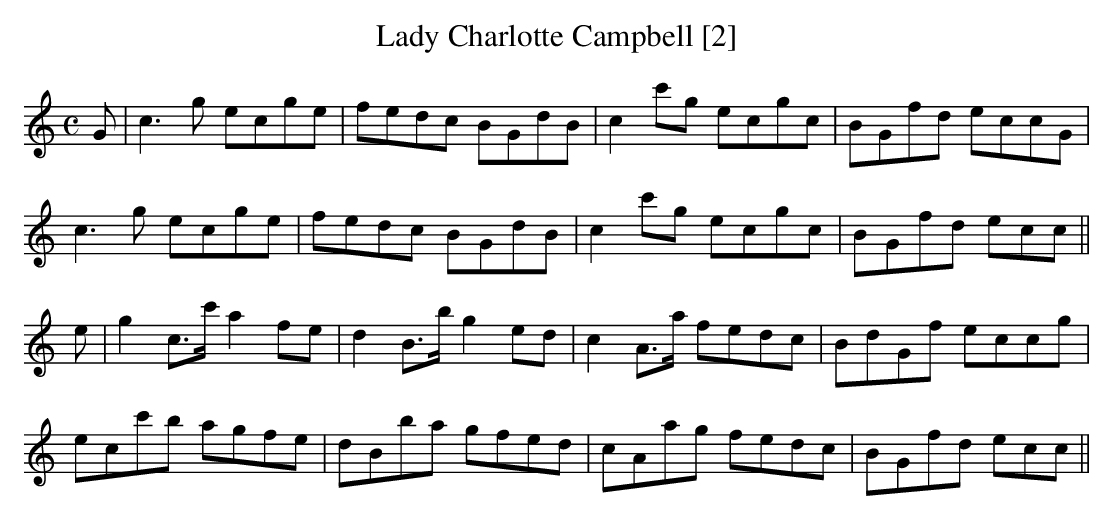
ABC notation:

X:1
T:Lady Charlotte Campbell [2]
M:C
L:1/8
K:C
G | c3g ecge | fedc BGdB | c2 c'g ecgc | BGfd eccG |
c3g ecge | fedc BGdB | c2 c'g ecgc | BGfd ecc ||
e | g2 c>c'a2 fe | d2 B>b g2ed | c2 A>a fedc | BdGf eccg |
ecc'b agfe | dBba gfed | cAag fedc | BGfd ecc ||
